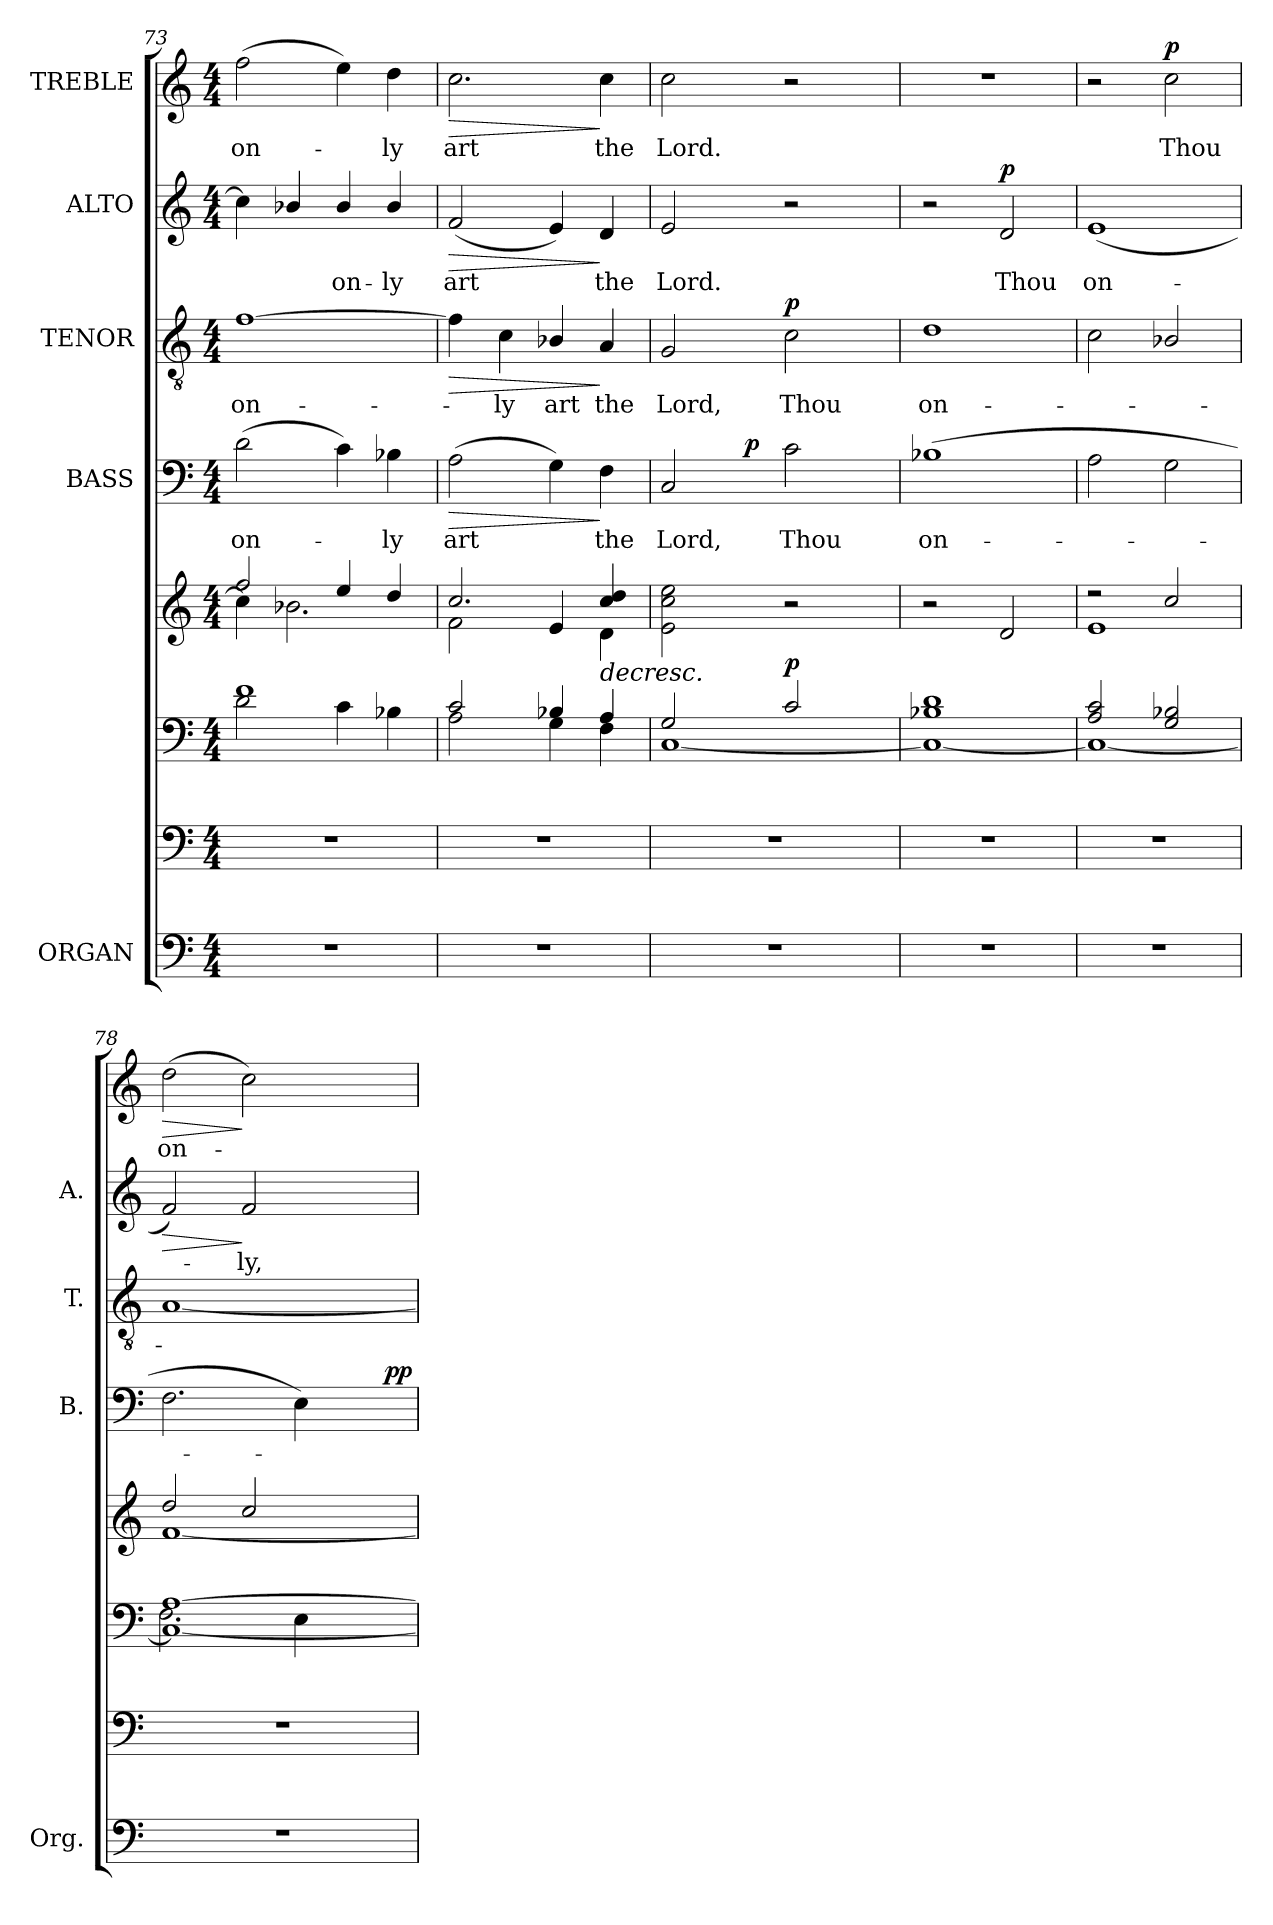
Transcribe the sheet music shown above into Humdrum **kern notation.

**kern	**kern	**kern	**kern	**dynam	**kern	**text	**dynam	**kern	**text	**dynam	**kern	**text	**dynam	**kern	**text	**dynam
*part5	*part5	*part5	*part5	*part5	*part4	*part4	*part4	*part3	*part3	*part3	*part2	*part2	*part2	*part1	*part1	*part1
*staff8	*staff7	*staff6	*staff5	*staff5/6/7/8	*staff4	*staff4	*staff4	*staff3	*staff3	*staff3	*staff2	*staff2	*staff2	*staff1	*staff1	*staff1
*I"ORGAN	*	*	*	*	*I"BASS	*	*	*I"TENOR	*	*	*I"ALTO	*	*	*I"TREBLE	*	*
*I'Org.	*	*	*	*	*I'B.	*	*	*I'T.	*	*	*I'A.	*	*	*	*	*
*clefF4	*clefF4	*clefF4	*clefG2	*	*clefF4	*	*	*clefGv2	*	*	*clefG2	*	*	*clefG2	*	*
*	*	*	*	*	*	*	*	*ITrd7c12	*	*	*	*	*	*	*	*
*k[]	*k[]	*k[]	*k[]	*	*k[]	*	*	*k[]	*	*	*k[]	*	*	*k[]	*	*
*C:	*C:	*C:	*C:	*	*C:	*	*	*C:	*	*	*C:	*	*	*C:	*	*
*M4/4	*M4/4	*M4/4	*M4/4	*	*M4/4	*	*	*M4/4	*	*	*M4/4	*	*	*M4/4	*	*
=73	=73	=73	=73	=73	=73	=73	=73	=73	=73	=73	=73	=73	=73	=73	=73	=73
*	*	*^	*^	*	*	*	*	*	*	*	*	*	*	*	*	*
!	!	!	!	!	!	!	!	!LO:LY:b:color=#000000	!	!	!	!	!	!	!	!	!	!
!	!	!	!	!	!	!	!	!	!	!	!LO:LY:b:color=#000000	!	!	!	!	!	!	!
!	!	!	!	!	!	!	!	!	!	!	!	!	!	!	!	!	!LO:LY:b:color=#000000	!
1r	1r	1fi	2di\	2ffi/	4cci\]	.	(2di\	on-	.	[1Fi	on-	.	4cci\]	.	.	(2ffi\	on-	.
.	.	.	.	.	2.b-i\	.	.	.	.	.	.	.	4b-i/	.	.	.	.	.
!	!	!	!	!	!	!	!	!	!	!	!	!	!	!LO:LY:b:color=#000000	!	!	!	!
.	.	.	4ci\	4eei/	.	.	4ci\)	.	.	.	.	.	4b-i/	on-	.	4eei\)	.	.
!	!	!	!	!	!	!	!	!LO:LY:b:color=#000000	!	!	!	!	!	!	!	!	!	!
!	!	!	!	!	!	!	!	!	!	!	!	!	!	!LO:LY:b:color=#000000	!	!	!	!
!	!	!	!	!	!	!	!	!	!	!	!	!	!	!	!	!	!LO:LY:b:color=#000000	!
.	.	.	4B-i\	4ddi/	.	.	4B-i\	-ly	.	.	.	.	4b-i/	-ly	.	4ddi\	-ly	.
=74	=74	=74	=74	=74	=74	=74	=74	=74	=74	=74	=74	=74	=74	=74	=74	=74	=74	=74
!	!	!	!	!	!	!	!	!LO:LY:b:color=#000000	!LO:HP:b	!	!	!LO:HP:b	!	!	!	!	!	!
!	!	!	!	!	!	!	!	!	!	!	!	!	!	!LO:LY:b:color=#000000	!LO:HP:b	!	!	!
!	!	!	!	!	!	!	!	!	!	!	!	!	!	!	!	!	!LO:LY:b:color=#000000	!LO:HP:b
1r	1r	2ci/	2Ai\	2.cci/	2fi\	.	(2Ai\	art	>	4Fi\]	.	>	(2fi/	art	>	2.cci\	art	>
!	!	!	!	!	!	!	!	!	!	!	!LO:LY:b:color=#000000	!	!	!	!	!	!	!
.	.	.	.	.	.	.	.	.	.	4Ci\	-ly	.	.	.	.	.	.	.
!	!	!	!	!	!	!	!	!	!	!	!LO:LY:b:color=#000000	!	!	!	!	!	!	!
.	.	4B-i/	4Gi\	.	4ei/	]	4Gi\)	.	.	4BB-i/	art	.	4ei/)	.	.	.	.	.
!	!	!	!	!	!	!LO:HP:b	!	!	!	!	!	!	!	!	!	!	!	!
!	!	!	!	!	!	!	!	!LO:LY:b:color=#000000	!	!	!	!	!	!	!	!	!	!
!	!	!	!	!	!	!	!	!	!	!	!LO:LY:b:color=#000000	!	!	!	!	!	!	!
!	!	!	!	!	!	!	!	!	!	!	!	!	!	!LO:LY:b:color=#000000	!	!	!	!
!	!	!	!	!	!	!	!	!	!	!	!	!	!	!	!	!	!LO:LY:b:color=#000000	!
.	.	4Ai/	4Fi\	4cci/ 4ddi	4di\	>	4Fi\	the	]	4AAi/	the	]	4di/	the	]	4cci\	the	]
*	*	*	*	*v	*v	*	*	*	*	*	*	*	*	*	*	*	*	*
=75	=75	=75	=75	=75	=75	=75	=75	=75	=75	=75	=75	=75	=75	=75	=75	=75	=75
*	*	*	*	*^	*	*	*	*	*	*	*	*	*	*	*	*	*
!	!	!	!	!	!	!	!	!LO:LY:b:color=#000000	!	!	!	!	!	!	!	!	!	!
*	*	*	*	*v	*v	*	*	*	*	*	*	*	*	*	*	*	*	*
*	*	*	*	*^	*	*	*	*	*	*	*	*	*	*	*	*	*
!	!	!	!	!	!	!	!	!	!	!	!LO:LY:b:color=#000000	!	!	!	!	!	!	!
*	*	*	*	*v	*v	*	*	*	*	*	*	*	*	*	*	*	*	*
*	*	*	*	*^	*	*	*	*	*	*	*	*	*	*	*	*	*
!	!	!	!	!	!	!	!	!	!	!	!	!	!	!LO:LY:b:color=#000000	!	!	!	!
*	*	*	*	*v	*v	*	*	*	*	*	*	*	*	*	*	*	*	*
*	*	*	*	*^	*	*	*	*	*	*	*	*	*	*	*	*	*
!	!	!	!	!	!	!	!	!	!	!	!	!	!	!	!	!	!LO:LY:b:color=#000000	!
*	*	*	*	*v	*v	*	*^	*	*	*	*	*	*	*	*	*	*	*
1r	1r	2Gi/	[1Ci	2ei\ 2cci 2eei	.	2Ci/	4ryy	Lord,	.	2GGi/	Lord,	.	2ei/	Lord.	.	2cci\	Lord.	.
.	.	.	.	.	.	.	16ryy	.	.	.	.	.	.	.	.	.	.	.
.	.	.	.	.	.	.	64ryy	.	.	.	.	.	.	.	.	.	.	.
.	.	.	.	.	.	.	1024ryy	.	.	.	.	.	.	.	.	.	.	.
.	.	.	.	.	.	.	2ryy	.	p	.	.	.	.	.	.	.	.	.
!	!	!	!	!	!	!	!	!LO:LY:b:color=#000000	!	!	!	!	!	!	!	!	!	!
!	!	!	!	!	!	!	!	!	!	!	!LO:LY:b:color=#000000	!	!	!	!	!	!	!
.	.	2ci/	.	2r	p	2ci\	.	Thou	.	2Ci\	Thou	p	2r	.	.	2r	.	.
.	.	.	.	.	.	.	8ryy	.	.	.	.	.	.	.	.	.	.	.
.	.	.	.	.	.	.	32ryy	.	.	.	.	.	.	.	.	.	.	.
.	.	.	.	.	.	.	128...ryy	.	.	.	.	.	.	.	.	.	.	.
*	*	*	*	*	*	*v	*v	*	*	*	*	*	*	*	*	*	*	*
=76	=76	=76	=76	=76	=76	=76	=76	=76	=76	=76	=76	=76	=76	=76	=76	=76	=76
*	*	*	*	*	*	*^	*	*	*	*	*	*	*	*	*	*	*
!	!	!	!	!	!	!	!	!LO:LY:b:color=#000000	!	!	!	!	!	!	!	!	!	!
*	*	*	*	*	*	*v	*v	*	*	*	*	*	*	*	*	*	*	*
*	*	*	*	*	*	*^	*	*	*	*	*	*	*	*	*	*	*
!	!	!	!	!	!	!	!	!	!	!	!LO:LY:b:color=#000000	!	!	!	!	!	!	!
*	*	*	*	*	*	*v	*v	*	*	*	*	*	*	*	*	*	*	*
1r	1r	1B-i 1di	1Ci_	2r	.	(1B-i	on-	.	1Di	on-	.	2r	.	.	1r	.	.
!	!	!	!	!	!	!	!	!	!	!	!	!	!LO:LY:b:color=#000000	!	!	!	!
.	.	.	.	2di/	.	.	.	.	.	.	.	2di/	Thou	p	.	.	.
=77	=77	=77	=77	=77	=77	=77	=77	=77	=77	=77	=77	=77	=77	=77	=77	=77	=77
*	*	*	*	*^	*	*	*	*	*	*	*	*	*	*	*	*	*
!	!	!	!	!	!	!	!	!	!	!	!	!	!	!LO:LY:b:color=#000000	!	!	!	!
1r	1r	2Ai/ 2ci	1Ci_	2r	1ei	.	2Ai\	.	.	2Ci\	.	.	(1ei	on-	.	2r	.	.
!	!	!	!	!	!	!	!	!	!	!	!	!	!	!	!	!	!LO:LY:b:color=#000000	!
.	.	2Gi/ 2B-i	.	2cci/	.	.	2Gi\	.	.	2BB-i/	.	.	.	.	.	2cci\	Thou	p
!!LO:LB:g=z
=78	=78	=78	=78	=78	=78	=78	=78	=78	=78	=78	=78	=78	=78	=78	=78	=78	=78	=78
*	*	*	*^	*	*	*	*	*	*	*	*	*	*	*	*	*	*	*
!	!	!	!	!	!	!	!	!	!	!	!	!	!	!	!	!LO:HP:b	!	!	!
!	!	!	!	!	!	!	!	!	!	!	!	!	!	!	!	!	!	!LO:LY:b:color=#000000	!LO:HP:b
*	*	*	*	*	*	*	*	*^	*	*	*	*	*	*	*	*	*	*	*
1r	1r	[1Ai	1Ci_	2.Fi\	2ddi/	[1fi	.	2.Fi\	2ryy	.	.	[1AAi	.	.	2fi/)	.	>	(2ddi\	on-	>
!	!	!	!	!	!	!	!	!	!	!	!	!	!	!	!	!LO:LY:b:color=#000000	!	!	!	!
.	.	.	.	.	2cci/	.	.	.	4ryy	.	.	.	.	.	2fi/	-ly,	]	2cci\)	.	]
.	.	.	.	4Ei\	.	.	.	4Ei\)	8ryy	.	.	.	.	.	.	.	.	.	.	.
.	.	.	.	.	.	.	.	.	16ryy	.	.	.	.	.	.	.	.	.	.	.
.	.	.	.	.	.	.	.	.	32ryy	.	.	.	.	.	.	.	.	.	.	.
.	.	.	.	.	.	.	.	.	64ryy	.	.	.	.	.	.	.	.	.	.	.
.	.	.	.	.	.	.	.	.	128...ryy	.	.	.	.	.	.	.	.	.	.	.
.	.	.	.	.	.	.	.	.	1024ryy	.	pp	.	.	.	.	.	.	.	.	.
*	*	*v	*v	*v	*	*	*	*v	*v	*	*	*	*	*	*	*	*	*	*	*
*	*	*	*v	*v	*	*	*	*	*	*	*	*	*	*	*	*	*
=	=	=	=	=	=	=	=	=	=	=	=	=	=	=	=	=
*-	*-	*-	*-	*-	*-	*-	*-	*-	*-	*-	*-	*-	*-	*-	*-	*-
